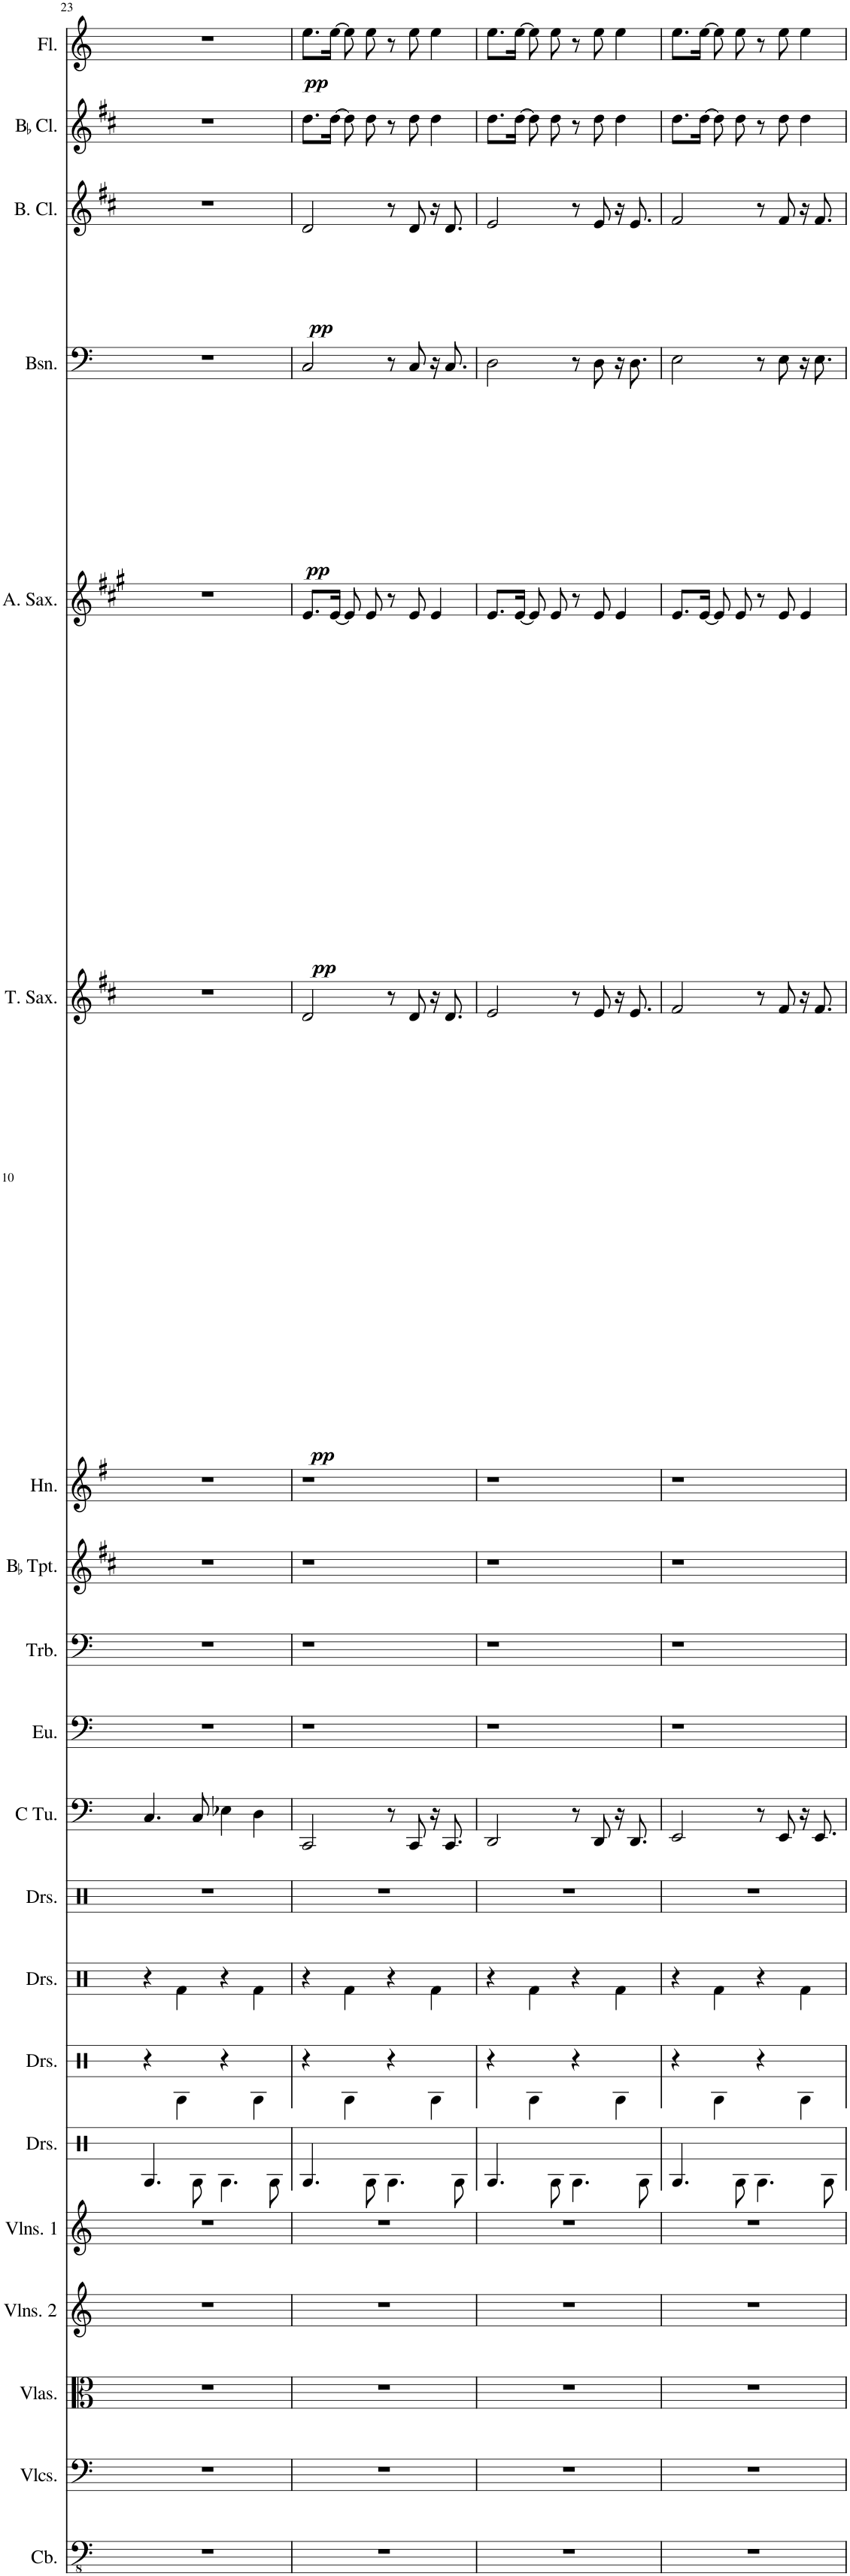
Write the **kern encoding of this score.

**kern	**kern	**kern	**kern	**kern	**kern	**kern	**kern	**kern	**kern	**kern	**kern	**kern	**kern	**kern	**dynam	**kern	**dynam	**kern	**dynam	**kern	**dynam	**kern	**kern	**dynam
*part20	*part19	*part18	*part17	*part16	*part15	*part14	*part13	*part12	*part11	*part10	*part9	*part8	*part7	*part6	*part6	*part5	*part5	*part4	*part4	*part3	*part3	*part2	*part1	*part1
*staff20	*staff19	*staff18	*staff17	*staff16	*staff15	*staff14	*staff13	*staff12	*staff11	*staff10	*staff9	*staff8	*staff7	*staff6	*staff6	*staff5	*staff5	*staff4	*staff4	*staff3	*staff3	*staff2	*staff1	*staff1
*I"Contrabass	*I"Violoncellos	*I"Violas	*I"Violins 2	*I"Violins 1	*I"Drumset 3 lines	*I"Drumset	*I"Drumset	*I"Drumset	*I"C Tuba	*I"Euphonium	*I"Trombone	*I"BaccidentalFlat Trumpet	*I"Horn	*I"Tenor Saxophone	*	*I"Alto Saxophone	*	*I"Bassoon	*	*I"Bass Clarinet	*	*I"BaccidentalFlat Clarinet	*I"Flute	*
*I'Cb.	*I'Vlcs.	*I'Vlas.	*I'Vlns. 2	*I'Vlns. 1	*I'Drs.	*I'Drs.	*I'Drs.	*I'Drs.	*I'C Tu.	*I'Eu.	*I'Trb.	*I'BaccidentalFlat Tpt.	*I'Hn.	*I'T. Sax.	*	*I'A. Sax.	*	*I'Bsn.	*	*I'B. Cl.	*	*I'BaccidentalFlat Cl.	*I'Fl.	*
!!LO:PB:g=z
*clefFv4	*clefF4	*clefC3	*clefG2	*clefG2	*clefX	*clefX	*clefX	*clefX	*clefF4	*clefF4	*clefF4	*clefG2	*clefG2	*clefG2	*	*clefG2	*	*clefF4	*	*clefG2	*	*clefG2	*clefG2	*
*Trd7c12	*	*	*	*	*	*	*	*	*	*	*	*Trd1c2	*Trd4c7	*Trd8c14	*	*Trd5c9	*	*	*	*Trd8c14	*	*Trd1c2	*	*
*k[]	*k[]	*k[]	*k[]	*k[]	*k[]	*k[]	*k[]	*k[]	*k[]	*k[]	*k[]	*k[f#c#]	*k[f#]	*k[f#c#]	*	*k[f#c#g#]	*	*k[]	*	*k[f#c#]	*	*k[f#c#]	*k[]	*
*M4/4	*M4/4	*M4/4	*M4/4	*M4/4	*	*M4/4	*M4/4	*M4/4	*M4/4	*M4/4	*M4/4	*M4/4	*M4/4	*M4/4	*	*M4/4	*	*M4/4	*	*M4/4	*	*M4/4	*M4/4	*
=23	=23	=23	=23	=23	=23	=23	=23	=23	=23	=23	=23	=23	=23	=23	=23	=23	=23	=23	=23	=23	=23	=23	=23	=23
1r	1r	1r	1r	1r	4.Rd/	4r	4r	1r	4.C/	1r	1r	1r	1r	1r	.	1r	.	1r	.	1r	.	1r	1r	.
.	.	.	.	.	.	4Rd\	4Rf\	.	.	.	.	.	.	.	.	.	.	.	.	.	.	.	.	.
.	.	.	.	.	8Rd\	.	.	.	8C/	.	.	.	.	.	.	.	.	.	.	.	.	.	.	.
.	.	.	.	.	4.Rd\	4r	4r	.	4E-X\	.	.	.	.	.	.	.	.	.	.	.	.	.	.	.
.	.	.	.	.	.	4Rd\	4Rf\	.	4D\	.	.	.	.	.	.	.	.	.	.	.	.	.	.	.
.	.	.	.	.	8Rd\	.	.	.	.	.	.	.	.	.	.	.	.	.	.	.	.	.	.	.
=24	=24	=24	=24	=24	=24	=24	=24	=24	=24	=24	=24	=24	=24	=24	=24	=24	=24	=24	=24	=24	=24	=24	=24	=24
!	!	!	!	!	!	!	!	!	!	!	!	!	!	!	!LO:DY:b	!	!LO:DY:b	!	!LO:DY:b	!	!LO:DY:b	!	!	!LO:DY:b
1r	1r	1r	1r	1r	4.Rd/	4r	4r	1r	2CC/	1r	1r	1r	1r	2d/	pp	8.e/L	pp	2C/	pp	2d/	pp	8.dd\L	8.ee\L	pp
.	.	.	.	.	.	.	.	.	.	.	.	.	.	.	.	[16e/Jk	.	.	.	.	.	[16dd\Jk	[16ee\Jk	.
.	.	.	.	.	.	4Rd\	4Rf\	.	.	.	.	.	.	.	.	8e/]	.	.	.	.	.	8dd\]	8ee\]	.
.	.	.	.	.	8Rd\	.	.	.	.	.	.	.	.	.	.	8e/	.	.	.	.	.	8dd\	8ee\	.
.	.	.	.	.	4.Rd\	4r	4r	.	8r	.	.	.	.	8r	.	8r	.	8r	.	8r	.	8r	8r	.
.	.	.	.	.	.	.	.	.	8CC/	.	.	.	.	8d/	.	8e/	.	8C/	.	8d/	.	8dd\	8ee\	.
.	.	.	.	.	.	4Rd\	4Rf\	.	16r	.	.	.	.	16r	.	4e/	.	16r	.	16r	.	4dd\	4ee\	.
.	.	.	.	.	.	.	.	.	8.CC/	.	.	.	.	8.d/	.	.	.	8.C/	.	8.d/	.	.	.	.
.	.	.	.	.	8Rd\	.	.	.	.	.	.	.	.	.	.	.	.	.	.	.	.	.	.	.
=25	=25	=25	=25	=25	=25	=25	=25	=25	=25	=25	=25	=25	=25	=25	=25	=25	=25	=25	=25	=25	=25	=25	=25	=25
1r	1r	1r	1r	1r	4.Rd/	4r	4r	1r	2DD/	1r	1r	1r	1r	2e/	.	8.e/L	.	2D\	.	2e/	.	8.dd\L	8.ee\L	.
.	.	.	.	.	.	.	.	.	.	.	.	.	.	.	.	[16e/Jk	.	.	.	.	.	[16dd\Jk	[16ee\Jk	.
.	.	.	.	.	.	4Rd\	4Rf\	.	.	.	.	.	.	.	.	8e/]	.	.	.	.	.	8dd\]	8ee\]	.
.	.	.	.	.	8Rd\	.	.	.	.	.	.	.	.	.	.	8e/	.	.	.	.	.	8dd\	8ee\	.
.	.	.	.	.	4.Rd\	4r	4r	.	8r	.	.	.	.	8r	.	8r	.	8r	.	8r	.	8r	8r	.
.	.	.	.	.	.	.	.	.	8DD/	.	.	.	.	8e/	.	8e/	.	8D\	.	8e/	.	8dd\	8ee\	.
.	.	.	.	.	.	4Rd\	4Rf\	.	16r	.	.	.	.	16r	.	4e/	.	16r	.	16r	.	4dd\	4ee\	.
.	.	.	.	.	.	.	.	.	8.DD/	.	.	.	.	8.e/	.	.	.	8.D\	.	8.e/	.	.	.	.
.	.	.	.	.	8Rd\	.	.	.	.	.	.	.	.	.	.	.	.	.	.	.	.	.	.	.
=26	=26	=26	=26	=26	=26	=26	=26	=26	=26	=26	=26	=26	=26	=26	=26	=26	=26	=26	=26	=26	=26	=26	=26	=26
1r	1r	1r	1r	1r	4.Rd/	4r	4r	1r	2EE/	1r	1r	1r	1r	2f#/	.	8.e/L	.	2E\	.	2f#/	.	8.dd\L	8.ee\L	.
.	.	.	.	.	.	.	.	.	.	.	.	.	.	.	.	[16e/Jk	.	.	.	.	.	[16dd\Jk	[16ee\Jk	.
.	.	.	.	.	.	4Rd\	4Rf\	.	.	.	.	.	.	.	.	8e/]	.	.	.	.	.	8dd\]	8ee\]	.
.	.	.	.	.	8Rd\	.	.	.	.	.	.	.	.	.	.	8e/	.	.	.	.	.	8dd\	8ee\	.
.	.	.	.	.	4.Rd\	4r	4r	.	8r	.	.	.	.	8r	.	8r	.	8r	.	8r	.	8r	8r	.
.	.	.	.	.	.	.	.	.	8EE/	.	.	.	.	8f#/	.	8e/	.	8E\	.	8f#/	.	8dd\	8ee\	.
.	.	.	.	.	.	4Rd\	4Rf\	.	16r	.	.	.	.	16r	.	4e/	.	16r	.	16r	.	4dd\	4ee\	.
.	.	.	.	.	.	.	.	.	8.EE/	.	.	.	.	8.f#/	.	.	.	8.E\	.	8.f#/	.	.	.	.
.	.	.	.	.	8Rd\	.	.	.	.	.	.	.	.	.	.	.	.	.	.	.	.	.	.	.
=	=	=	=	=	=	=	=	=	=	=	=	=	=	=	=	=	=	=	=	=	=	=	=	=
*-	*-	*-	*-	*-	*-	*-	*-	*-	*-	*-	*-	*-	*-	*-	*-	*-	*-	*-	*-	*-	*-	*-	*-	*-
